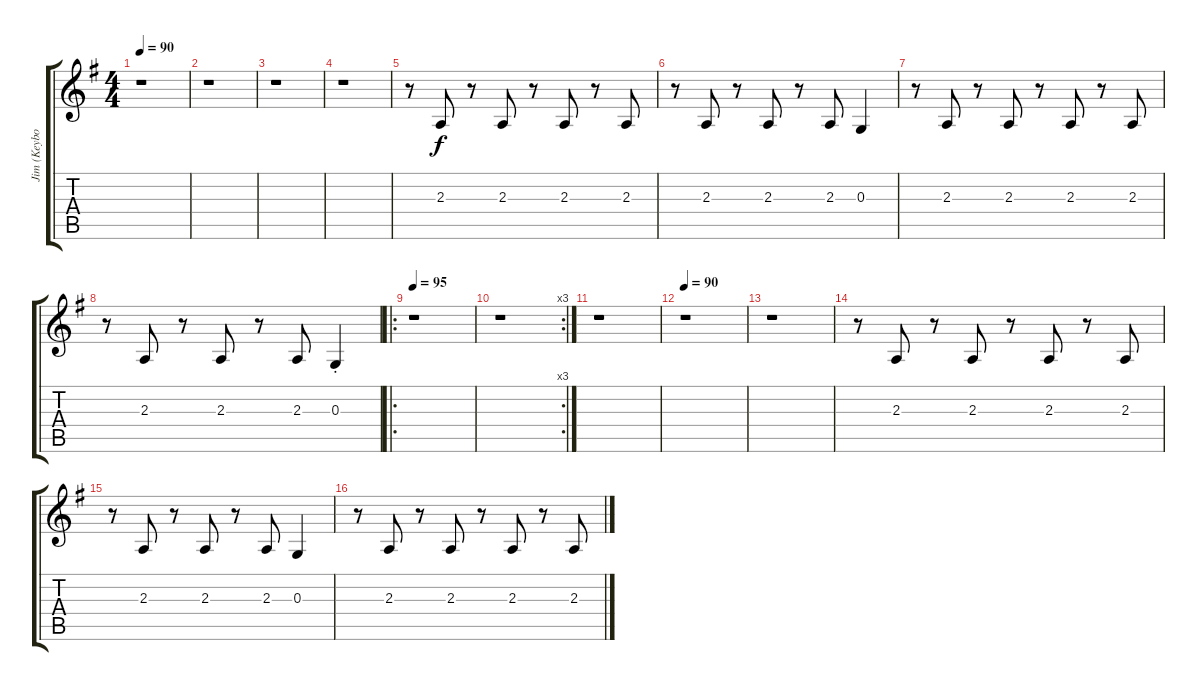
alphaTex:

\track ("Jim (Keyboards)" "Jim (Keybo") {instrument flute}
\staff {score tabs}
\tuning (E4 B3 G3 D3 A2 E2) {hide}
\ts (4 4)
\tempo 90
\clef g2
\ks g
r.1{dy f} |
r.1 |
r.1 |
r.1 |
r.8 2.3.8 r.8 2.3.8 r.8 2.3.8 r.8 2.3.8 |
r.8 2.3.8 r.8 2.3.8 r.8 2.3.8 0.3.4 |
r.8 2.3.8 r.8 2.3.8 r.8 2.3.8 r.8 2.3.8 |
r.8 2.3.8 r.8 2.3.8 r.8 2.3.8 0.3{st}.4 |
\ro
\tempo 95
r.1 |
\rc 3
r.1 |
r.1 |
\tempo 90
r.1 |
r.1 |
r.8 2.3.8 r.8 2.3.8 r.8 2.3.8 r.8 2.3.8 |
r.8 2.3.8 r.8 2.3.8 r.8 2.3.8 0.3.4 |
r.8 2.3.8 r.8 2.3.8 r.8 2.3.8 r.8 2.3.8
